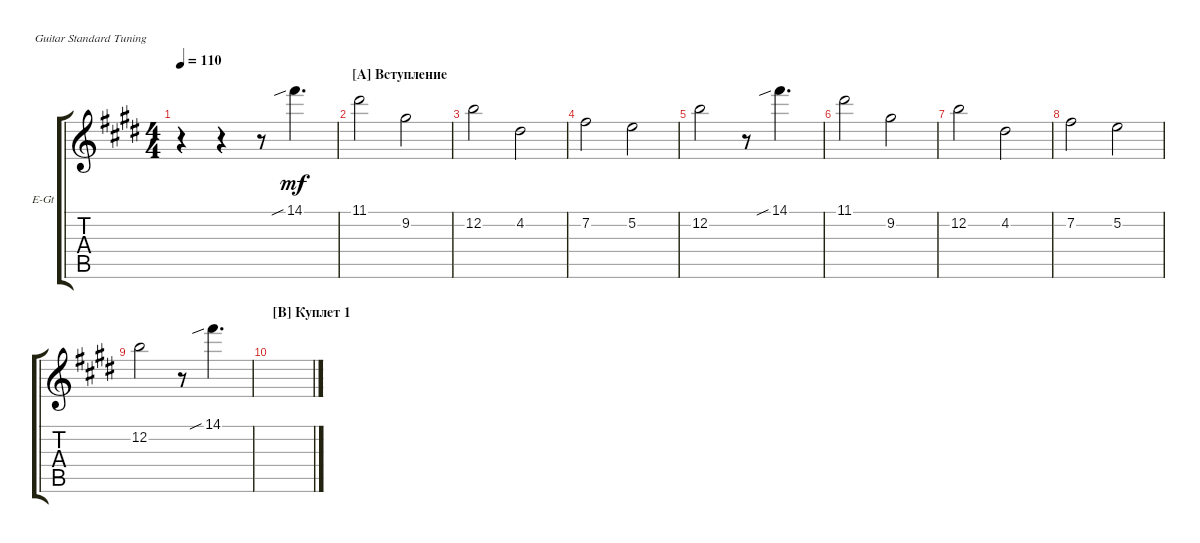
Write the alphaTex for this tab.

\defaultSystemsLayout 4
\bracketExtendMode groupsimilarinstruments
\firstSystemTrackNameOrientation horizontal
\otherSystemsTrackNameOrientation horizontal
\track ("Electric Guitar" "E-Gt") {instrument electricguitarclean}
\staff {score tabs}
\tuning (E4 B3 G3 D3 A2 E2)
\ts (4 4)
\tempo 110
\clef g2
\scale
0.544118
\ks c#minor
r.4{dy mf instrument electricguitarclean} r.4 r.8 14.1{sib}.4{d} |
\section ("A" "Вступление")
\scale
0.227941 11.1.2 9.2.2 |
\scale
0.227941 12.2.2 4.2.2 |
\scale
0.333333 7.2.2 5.2.2 |
\scale
0.333333 12.2.2 r.8 14.1{sib}.4{d} |
\scale
0.333333 11.1.2 9.2.2 |
\scale
0.333333 12.2.2 4.2.2 |
\scale
0.333333 7.2.2 5.2.2 |
\scale
0.333333 12.2.2 r.8 14.1{sib}.4{d} |
\section ("B" "Куплет 1")
\scale
0.333333 |
\scale
0.333333 |
\scale
0.333333 |
\scale
0.333333 |
\scale
0.333333 |
\scale
0.333333 |
\scale
0.333333
